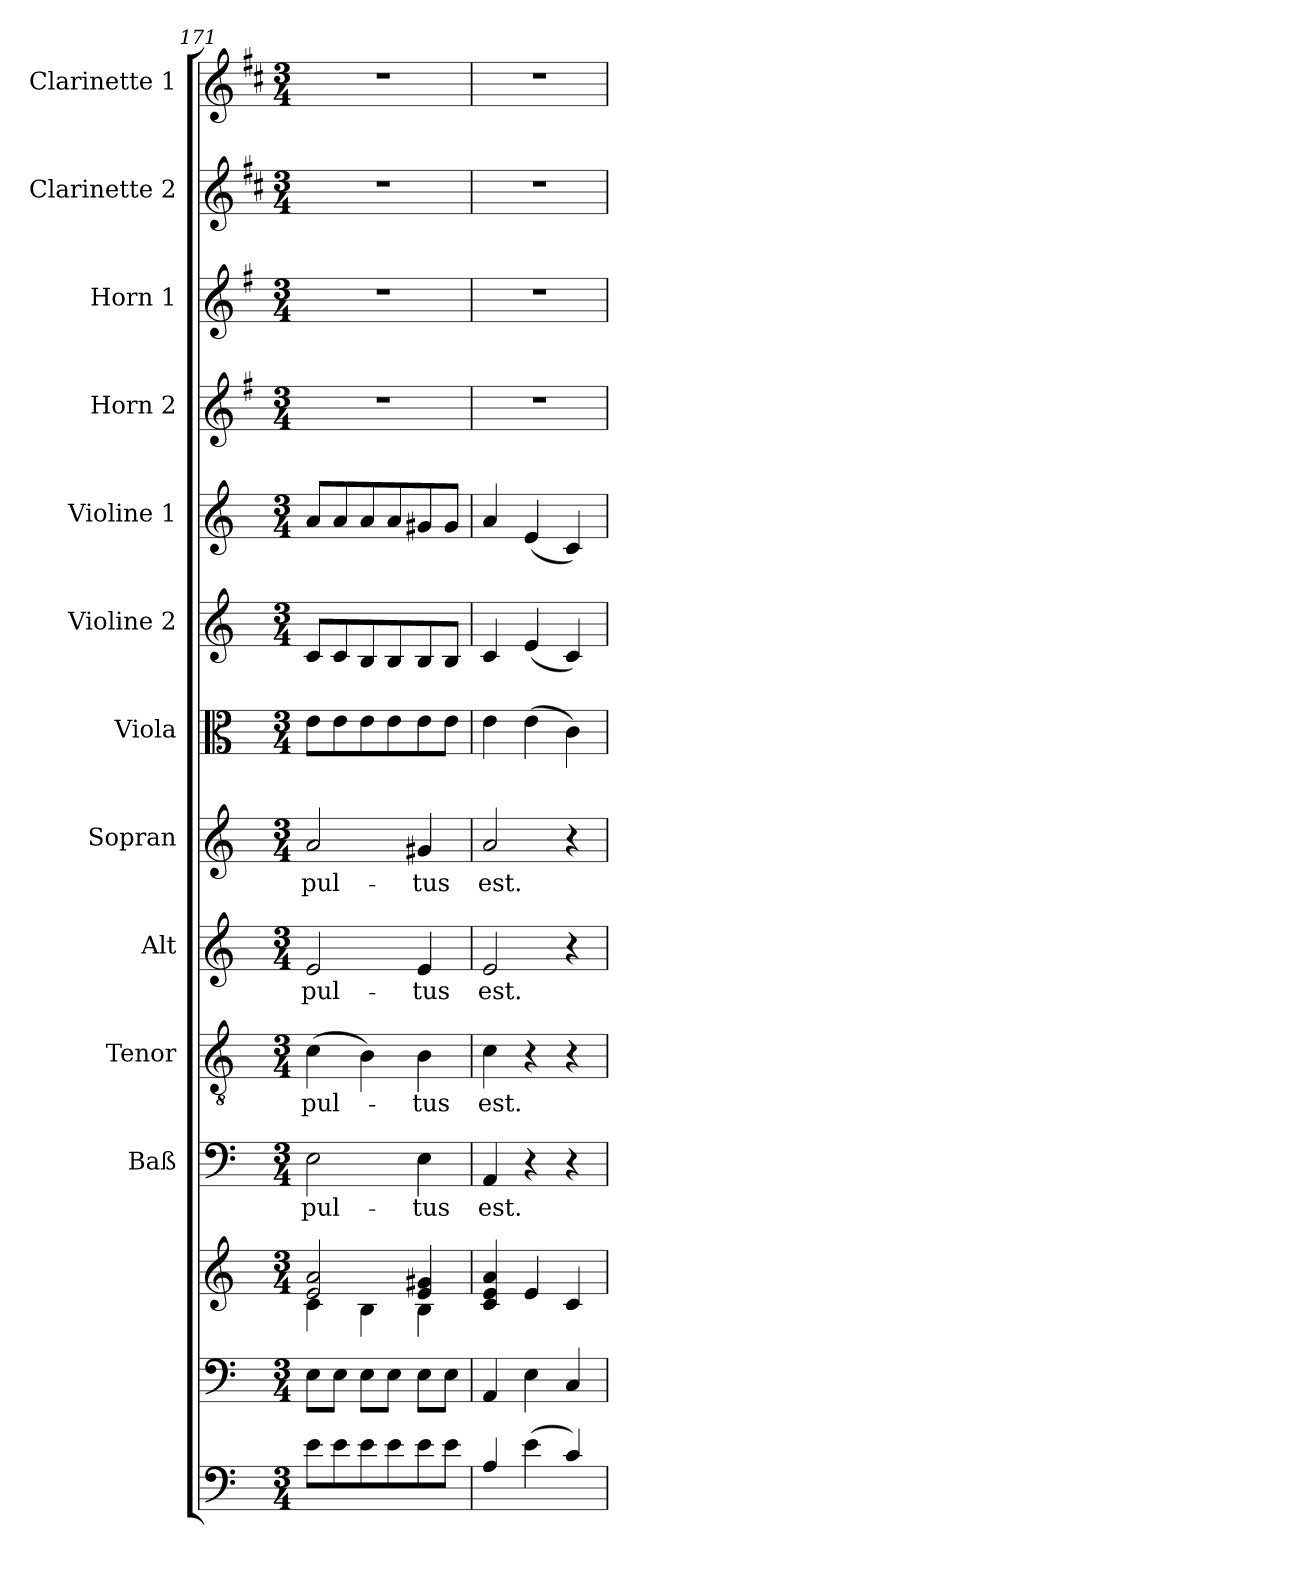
**kern	**kern	**kern	**kern	**text	**kern	**text	**kern	**text	**kern	**text	**kern	**kern	**kern	**kern	**kern	**kern	**kern
*part13	*part12	*part12	*part11	*part11	*part10	*part10	*part9	*part9	*part8	*part8	*part7	*part6	*part5	*part4	*part3	*part2	*part1
*staff14	*staff13	*staff12	*staff11	*staff11	*staff10	*staff10	*staff9	*staff9	*staff8	*staff8	*staff7	*staff6	*staff5	*staff4	*staff3	*staff2	*staff1
*	*	*	*I"Baß	*	*I"Tenor	*	*I"Alt	*	*I"Sopran	*	*I"Viola	*I"Violine 2	*I"Violine 1	*I"Horn 2	*I"Horn 1	*I"Clarinette 2	*I"Clarinette 1
*	*	*	*I'Baß	*	*I'Ten	*	*I'Alt	*	*I'Sop	*	*I'Vla.	*I'Vln. 2	*I'Vln. 1	*I'Hrn. 2	*I'Hrn. 1	*	*
*clefF4	*clefF4	*clefG2	*clefF4	*	*clefGv2	*	*clefG2	*	*clefG2	*	*clefC3	*clefG2	*clefG2	*clefG2	*clefG2	*clefG2	*clefG2
*ITrd7c12	*	*	*	*	*	*	*	*	*	*	*	*	*	*ITrd4c7	*ITrd4c7	*ITrd1c2	*ITrd1c2
*k[]	*k[]	*k[]	*k[]	*	*k[]	*	*k[]	*	*k[]	*	*k[]	*k[]	*k[]	*k[]	*k[]	*k[]	*k[]
*C:	*C:	*C:	*C:	*	*C:	*	*C:	*	*C:	*	*C:	*C:	*C:	*C:	*C:	*C:	*C:
*M3/4	*M3/4	*M3/4	*M3/4	*	*M3/4	*	*M3/4	*	*M3/4	*	*M3/4	*M3/4	*M3/4	*M3/4	*M3/4	*M3/4	*M3/4
=171	=171	=171	=171	=171	=171	=171	=171	=171	=171	=171	=171	=171	=171	=171	=171	=171	=171
*	*	*^	*	*	*	*	*	*	*	*	*	*	*	*	*	*	*
!	!	!	!	!	!LO:LY:b	!	!LO:LY:b	!	!LO:LY:b	!	!LO:LY:b	!	!	!	!	!	!	!
8E\L	8E\L	2e/ 2a/	4c\	2E\	-pul-	(>4c\	-pul-	2e/	-pul-	2a/	-pul-	8e\L	8c/L	8a/L	2.r	2.r	2.r	2.r
8E\	8E\J	.	.	.	.	.	.	.	.	.	.	8e\	8c/	8a/	.	.	.	.
8E\	8E\L	.	4B\	.	.	4B\)	.	.	.	.	.	8e\	8B/	8a/	.	.	.	.
8E\	8E\J	.	.	.	.	.	.	.	.	.	.	8e\	8B/	8a/	.	.	.	.
!	!	!	!	!	!LO:LY:b	!	!LO:LY:b	!	!LO:LY:b	!	!LO:LY:b	!	!	!	!	!	!	!
8E\	8E\L	4e/ 4g#X/	4B\	4E\	-tus	4B\	-tus	4e/	-tus	4g#X/	-tus	8e\	8B/	8g#X/	.	.	.	.
8E\J	8E\J	.	.	.	.	.	.	.	.	.	.	8e\J	8B/J	8g#/J	.	.	.	.
*	*	*v	*v	*	*	*	*	*	*	*	*	*	*	*	*	*	*	*
=172	=172	=172	=172	=172	=172	=172	=172	=172	=172	=172	=172	=172	=172	=172	=172	=172	=172
!	!	!	!	!LO:LY:b	!	!LO:LY:b	!	!LO:LY:b	!	!LO:LY:b	!	!	!	!	!	!	!
4AA/	4AA/	4c/ 4e/ 4a/	4AA/	est.	4c\	est.	2e/	est.	2a/	est.	4e\	4c/	4a/	2.r	2.r	2.r	2.r
(>4E\	4E\	4e/	4r	.	4r	.	.	.	.	.	(>4e\	(<4e/	(<4e/	.	.	.	.
4C/)	4C/	4c/	4r	.	4r	.	4r	.	4r	.	4c\)	4c/)	4c/)	.	.	.	.
=	=	=	=	=	=	=	=	=	=	=	=	=	=	=	=	=	=
*-	*-	*-	*-	*-	*-	*-	*-	*-	*-	*-	*-	*-	*-	*-	*-	*-	*-
